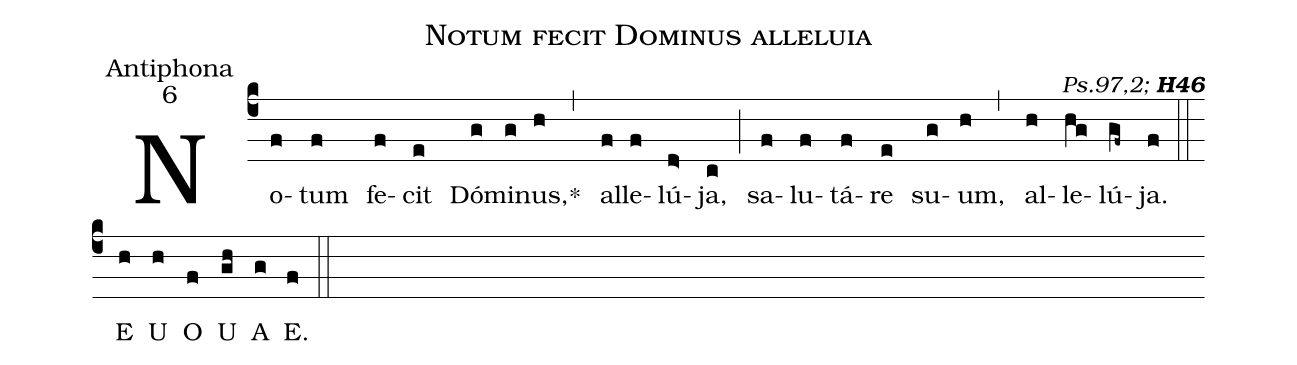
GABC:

name:Notum fecit Dominus alleluia;
office-part:Antiphona;
mode:6;
commentary: {\itshape\mdseries Ps.97,2;\/} {\bfseries H46};
%%
(c4) No(f)tum(f) fe(f)cit(e) Dó(g)mi(g)nus,<sp>*</sp>(h) (,)
al(f)le(f)lú(d>)ja,(c) (;)
sa(f)lu(f)tá(f)re(e) su(g)um,(h) (,)
al(h)le(hg)lú(gf~)ja.(f) (::)
<eu> E(h) U(h) O(f) U(gh) A(g) E.(f) </eu> (::)
